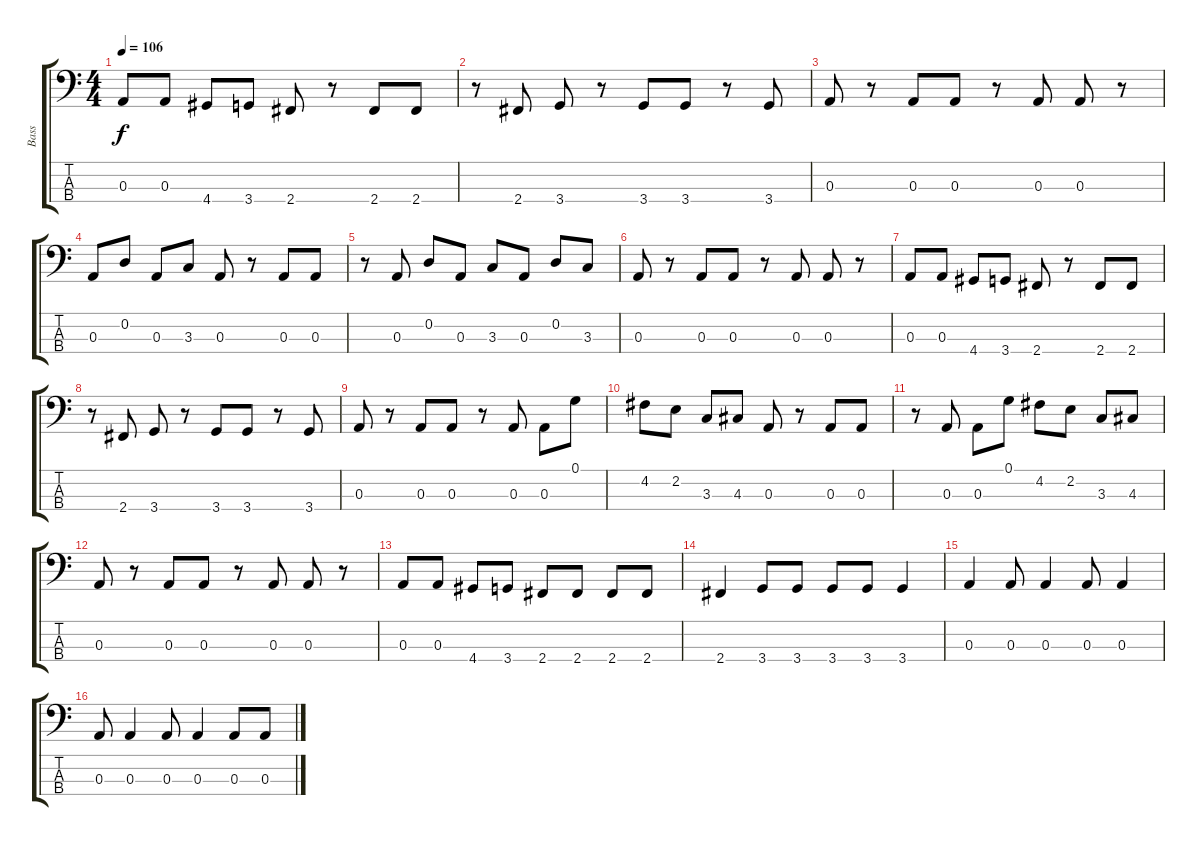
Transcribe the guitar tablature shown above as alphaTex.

\track ("Bass" "Bass") {instrument electricbassfinger}
\staff {score tabs}
\tuning (G2 D2 A1 E1) {hide}
\ts (4 4)
\tempo 106
\clef f4
\ks c
0.3.8{dy f} 0.3.8 4.4.8 3.4.8 2.4.8 r.8 2.4.8 2.4.8 |
r.8 2.4.8 3.4.8 r.8 3.4.8 3.4.8 r.8 3.4.8 |
0.3.8 r.8 0.3.8 0.3.8 r.8 0.3.8 0.3.8 r.8 |
0.3.8 0.2.8 0.3.8 3.3.8 0.3.8 r.8 0.3.8 0.3.8 |
r.8 0.3.8 0.2.8 0.3.8 3.3.8 0.3.8 0.2.8 3.3.8 |
0.3.8 r.8 0.3.8 0.3.8 r.8 0.3.8 0.3.8 r.8 |
0.3.8 0.3.8 4.4.8 3.4.8 2.4.8 r.8 2.4.8 2.4.8 |
r.8 2.4.8 3.4.8 r.8 3.4.8 3.4.8 r.8 3.4.8 |
0.3.8 r.8 0.3.8 0.3.8 r.8 0.3.8 0.3.8 0.1.8 |
4.2.8 2.2.8 3.3.8 4.3.8 0.3.8 r.8 0.3.8 0.3.8 |
r.8 0.3.8 0.3.8 0.1.8 4.2.8 2.2.8 3.3.8 4.3.8 |
0.3.8 r.8 0.3.8 0.3.8 r.8 0.3.8 0.3.8 r.8 |
0.3.8 0.3.8 4.4.8 3.4.8 2.4.8 2.4.8 2.4.8 2.4.8 |
2.4.4 3.4.8 3.4.8 3.4.8 3.4.8 3.4.4 |
0.3.4 0.3.8 0.3.4 0.3.8 0.3.4 |
0.3.8 0.3.4 0.3.8 0.3.4 0.3.8 0.3.8
